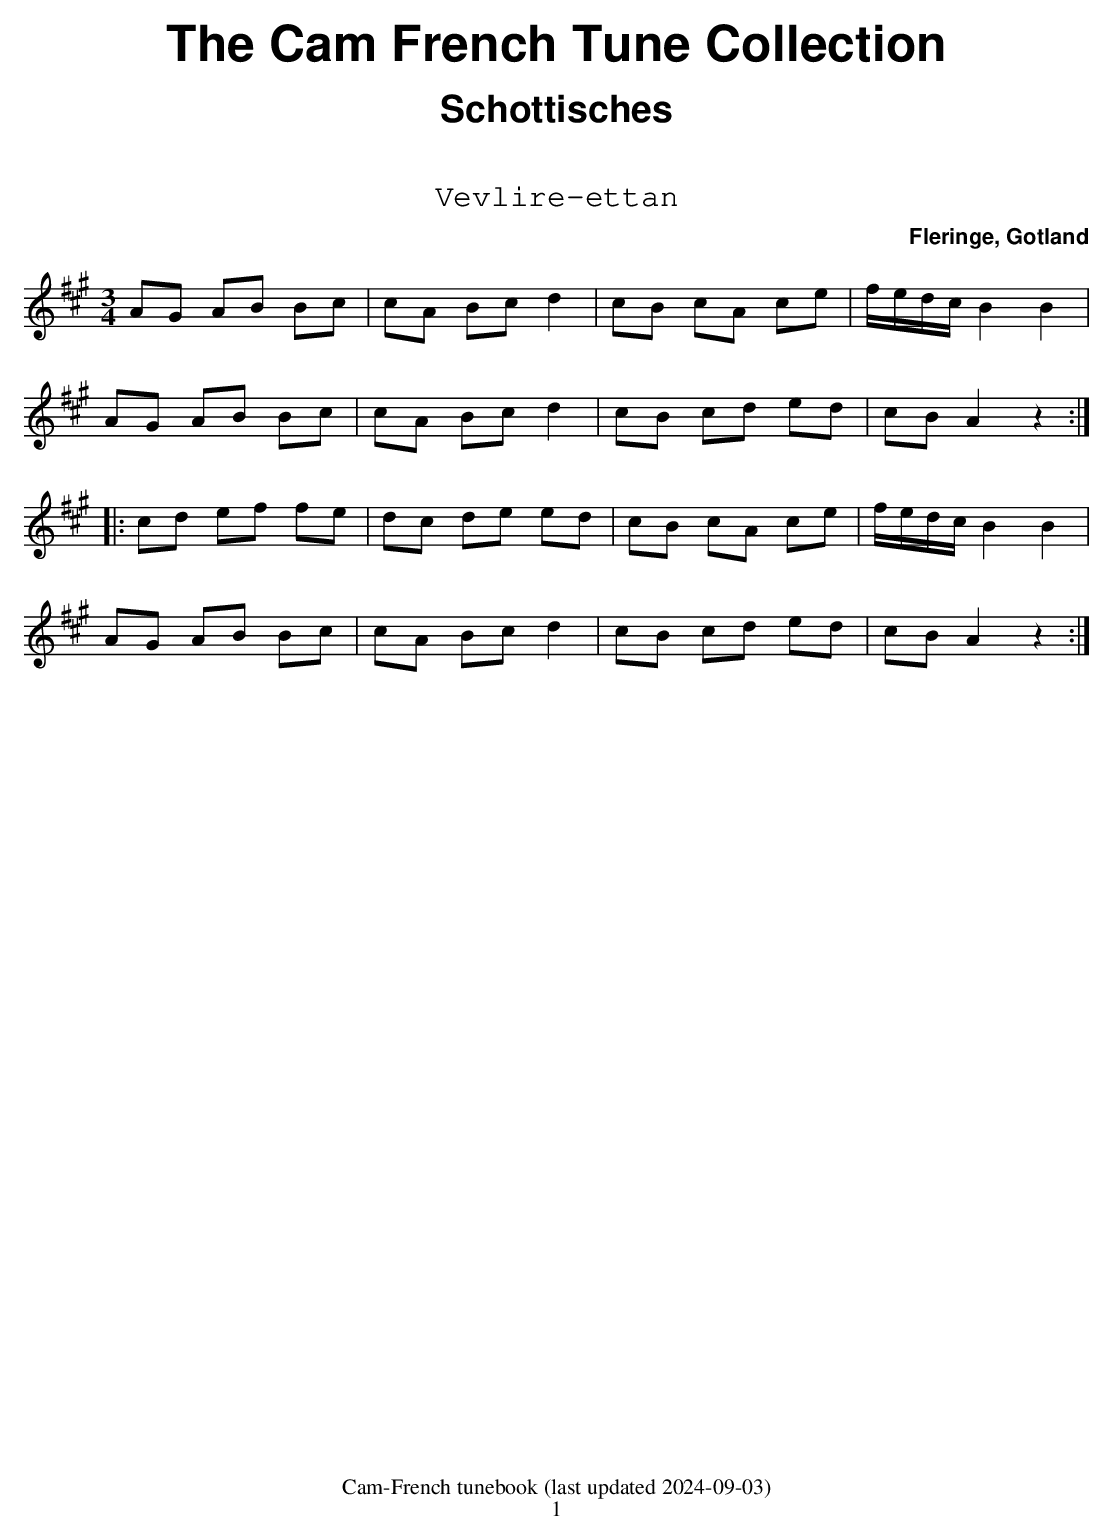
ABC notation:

X:1
T:Vevlire-ettan
O:Fleringe, Gotland
M:3/4
L:1/8
K:Amaj
AG AB Bc|cA Bc d2|cB cA ce|f/2e/2d/2c/2 B2 B2|
AG AB Bc|cA Bc d2|cB cd ed|cB A2 z2:|
|:cd ef fe|dc de ed|cB cA ce|f/2e/2d/2c/2 B2 B2|
AG AB Bc|cA Bc d2|cB cd ed|cB A2 z2:|
